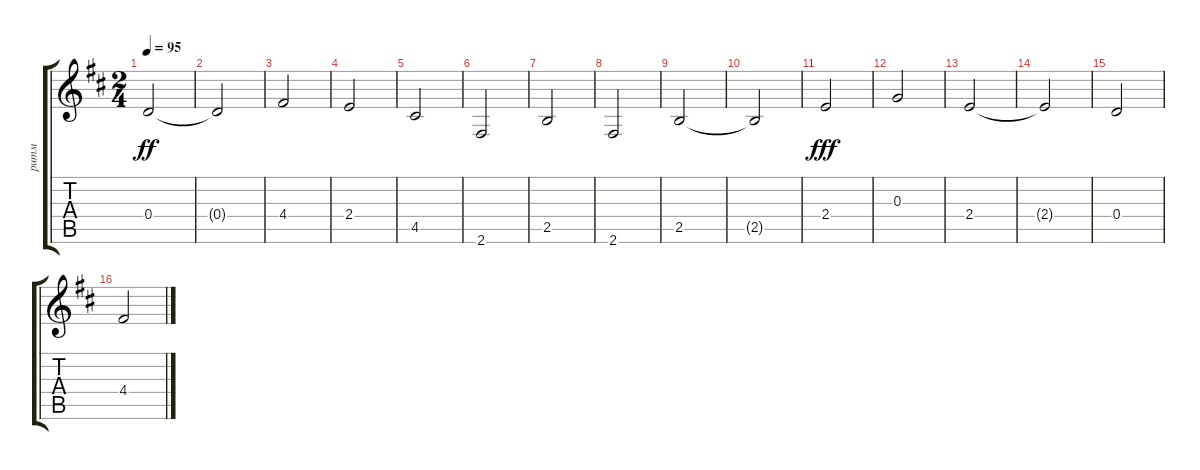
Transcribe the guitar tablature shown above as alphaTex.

\track ("ритм" "ритм") {instrument acousticguitarsteel}
\staff {score tabs}
\tuning (E4 B3 G3 D3 A2 E2) {hide}
\ts (2 4)
\tempo 95
\clef g2
\ks bminor
0.4.2{dy ff} |
0.4{t}.2 |
4.4.2 |
2.4.2 |
4.5.2 |
2.6.2 |
2.5.2 |
2.6.2 |
2.5.2 |
2.5{t}.2 |
2.4.2{dy fff} |
0.3.2 |
2.4.2 |
2.4{t}.2 |
0.4.2 |
4.4.2
